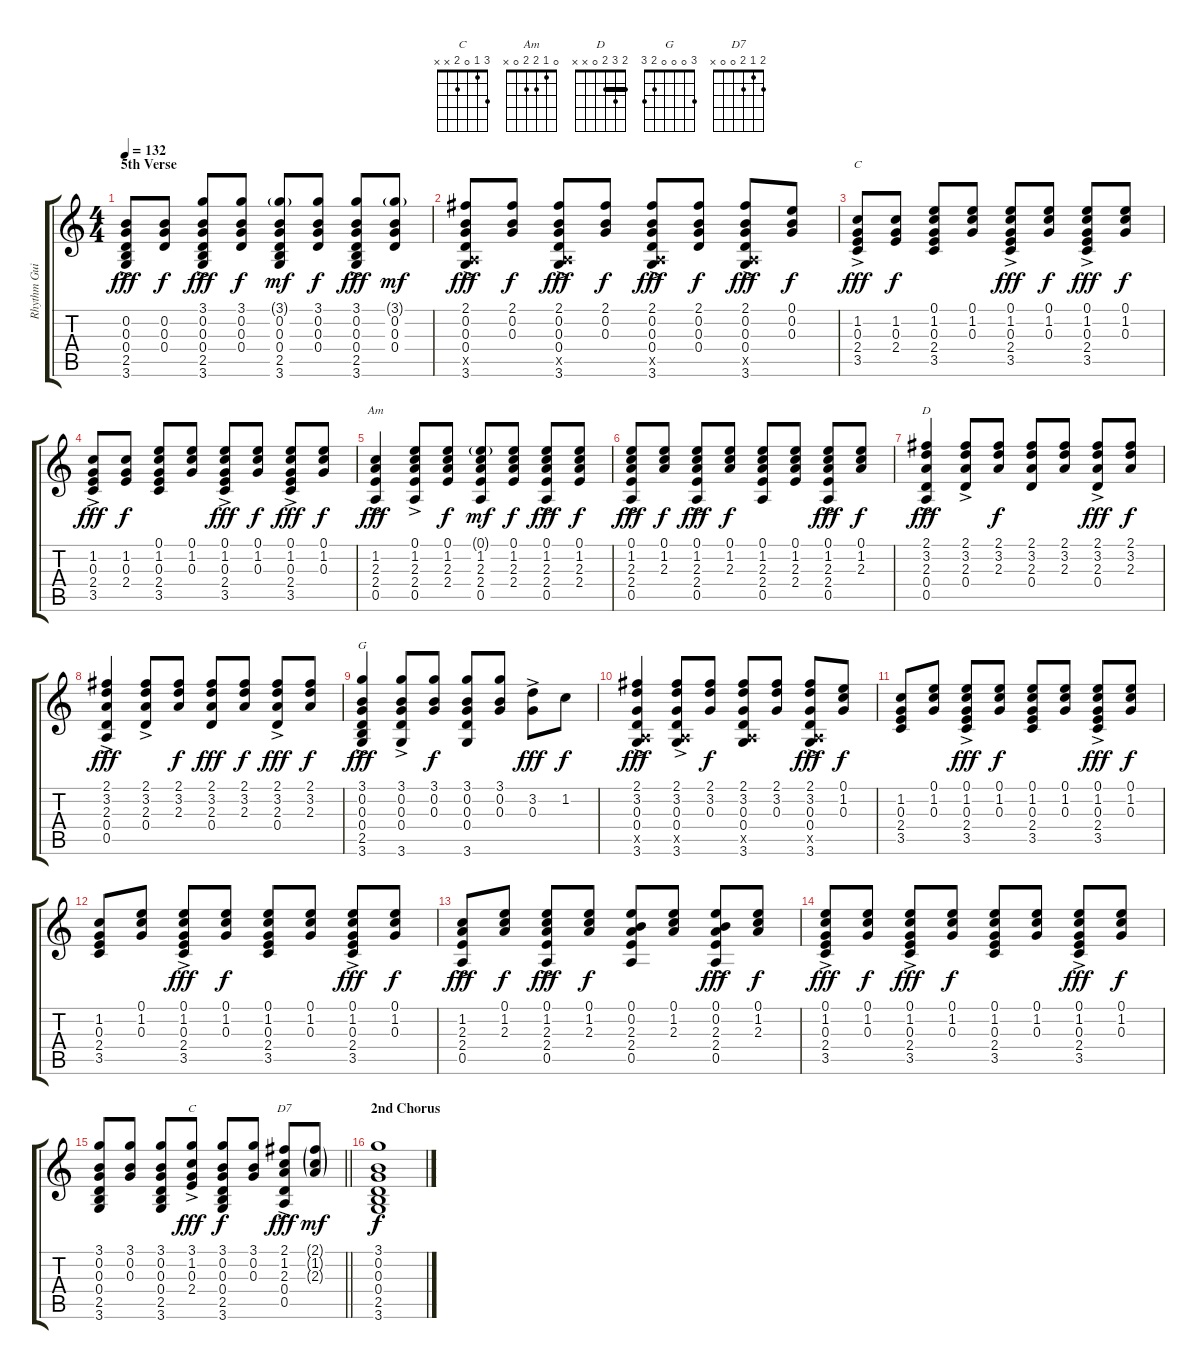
\track ("Rhythm Guitar" "Rhythm Gui") {instrument acousticguitarnylon}
\staff {score tabs}
\tuning (E4 B3 G3 D3 A2 E2) {hide}
\chord ("C" 0 1 0 2 3 x)
\chord ("Am" 0 1 2 2 0 x)
\chord ("D" 2 3 2 0 x x) {barre 2}
\chord ("G" 3 0 0 0 2 3)
\chord ("C" 3 1 0 2 x x)
\chord ("D7" 2 1 2 0 0 x)
\ts (4 4)
\section ("" "5th Verse")
\tempo 132
\clef g2
\ks c
(0.2{ac} 0.3 0.4 2.5 3.6).8{dy fff} (0.2 0.3 0.4).8{dy f} (3.1{ac} 0.2 0.3 0.4 2.5 3.6).8{dy fff} (3.1 0.2 0.3 0.4).8{dy f} (3.1{g} 0.2 0.3 0.4 2.5 3.6).8{dy mf} (3.1 0.2 0.3 0.4).8{dy f} (3.1 0.2{ac} 0.3 0.4 2.5 3.6).8{dy fff} (3.1{g} 0.2 0.3 0.4).8{dy mf} |
(2.1{ac} 0.2 0.3 0.4 0.5{x} 3.6).8{dy fff} (2.1 0.2 0.3).8{dy f} (2.1 0.2{ac} 0.3 0.4 0.5{x} 3.6).8{dy fff} (2.1 0.2 0.3).8{dy f} (2.1 0.2 0.3 0.4{ac} 0.5{ac x} 3.6).8{dy fff} (2.1 0.2 0.3 0.4).8{dy f} (2.1 0.2 0.3{ac} 0.4 0.5{ac x} 3.6).8{dy fff} (0.1 0.2 0.3).8{dy f} |
(1.2{ac} 0.3 2.4 3.5).8{ch "C" dy fff} (1.2 0.3 2.4).8{dy f} (0.1 1.2 0.3 2.4 3.5).8 (0.1 1.2 0.3).8 (0.1{ac} 1.2 0.3 2.4 3.5).8{dy fff} (0.1 1.2 0.3).8{dy f} (0.1{ac} 1.2 0.3 2.4 3.5).8{dy fff} (0.1 1.2 0.3).8{dy f} |
(1.2{ac} 0.3 2.4 3.5).8{dy fff} (1.2 0.3 2.4).8{dy f} (0.1 1.2 0.3 2.4 3.5).8 (0.1 1.2 0.3).8 (0.1{ac} 1.2 0.3 2.4 3.5).8{dy fff} (0.1 1.2 0.3).8{dy f} (0.1{ac} 1.2 0.3 2.4 3.5).8{dy fff} (0.1 1.2 0.3).8{dy f} |
(1.2{ac} 2.3 2.4 0.5).4{ch "Am" dy fff} (0.1{ac} 1.2 2.3 2.4 0.5).8 (0.1 1.2 2.3 2.4).8{dy f} (0.1{g} 1.2 2.3 2.4 0.5).8{dy mf} (0.1 1.2 2.3 2.4).8{dy f} (0.1{ac} 1.2 2.3 2.4 0.5).8{dy fff} (0.1 1.2 2.3 2.4).8{dy f} |
(0.1{ac} 1.2 2.3 2.4 0.5).8{dy fff} (0.1 1.2 2.3).8{dy f} (0.1{ac} 1.2 2.3 2.4 0.5).8{dy fff} (0.1 1.2 2.3).8{dy f} (0.1 1.2 2.3 2.4 0.5).8 (0.1 1.2 2.3 2.4).8 (0.1{ac} 1.2 2.3 2.4 0.5).8{dy fff} (0.1 1.2 2.3).8{dy f} |
(2.1{ac} 3.2 2.3 0.4 0.5).4{ch "D" dy fff} (2.1{ac} 3.2 2.3 0.4).8 (2.1 3.2 2.3).8{dy f} (2.1 3.2 2.3 0.4).8 (2.1 3.2 2.3).8 (2.1{ac} 3.2 2.3 0.4).8{dy fff} (2.1 3.2 2.3).8{dy f} |
(2.1{ac} 3.2 2.3 0.4 0.5).4{dy fff} (2.1{ac} 3.2 2.3 0.4).8 (2.1 3.2 2.3).8{dy f} (2.1 3.2 2.3 0.4).8{dy fff} (2.1 3.2 2.3).8{dy f} (2.1{ac} 3.2 2.3 0.4).8{dy fff} (2.1 3.2 2.3).8{dy f} |
(3.1{ac} 0.2 0.3 0.4 2.5 3.6).4{ch "G" dy fff} (3.1{ac} 0.2 0.3 0.4 3.6).8 (3.1 0.2 0.3).8{dy f} (3.1 0.2 0.3 0.4 3.6).8 (3.1 0.2 0.3).8 (3.2{ac} 0.3).8{dy fff} 1.2.8{dy f} |
(2.1{ac} 3.2 0.3 0.4 0.5{x} 3.6).4{dy fff} (2.1{ac} 3.2 0.3 0.4 0.5{x} 3.6).8 (2.1 3.2 0.3).8{dy f} (2.1 3.2 0.3 0.4 0.5{x} 3.6).8 (2.1 3.2 0.3).8 (2.1{ac} 3.2 0.3 0.4 0.5{x} 3.6).8{dy fff} (0.1 1.2 0.3).8{dy f} |
(1.2 0.3 2.4 3.5).8 (0.1 1.2 0.3).8 (0.1{ac} 1.2 0.3 2.4 3.5).8{dy fff} (0.1 1.2 0.3).8{dy f} (0.1 1.2 0.3 2.4 3.5).8 (0.1 1.2 0.3).8 (0.1{ac} 1.2 0.3 2.4 3.5).8{dy fff} (0.1 1.2 0.3).8{dy f} |
(1.2 0.3 2.4 3.5).8 (0.1 1.2 0.3).8 (0.1{ac} 1.2 0.3 2.4 3.5).8{dy fff} (0.1 1.2 0.3).8{dy f} (0.1 1.2 0.3 2.4 3.5).8 (0.1 1.2 0.3).8 (0.1{ac} 1.2 0.3 2.4 3.5).8{dy fff} (0.1 1.2 0.3).8{dy f} |
(1.2{ac} 2.3 2.4 0.5).8{dy fff} (0.1 1.2 2.3).8{dy f} (0.1 1.2{ac} 2.3 2.4 0.5).8{dy fff} (0.1 1.2 2.3).8{dy f} (0.1 0.2 2.3 2.4 0.5).8 (0.1 1.2 2.3).8 (0.1{ac} 0.2 2.3 2.4 0.5).8{dy fff} (0.1 1.2 2.3).8{dy f} |
(0.1{ac} 1.2 0.3 2.4 3.5).8{dy fff} (0.1 1.2 0.3).8{dy f} (0.1{ac} 1.2 0.3 2.4 3.5).8{dy fff} (0.1 1.2 0.3).8{dy f} (0.1 1.2 0.3 2.4 3.5).8 (0.1 1.2 0.3).8 (0.1{ac} 1.2 0.3 2.4 3.5).8{dy fff} (0.1 1.2 0.3).8{dy f} |
\barLineRight lightlight
(3.1 0.2 0.3 0.4 2.5 3.6).8 (3.1 0.2 0.3).8 (3.1 0.2 0.3 0.4 2.5 3.6).8 (3.1 1.2 0.3 2.4{ac}).8{ch "C" dy fff} (3.1 0.2 0.3 0.4 2.5 3.6).8{dy f} (3.1 0.2 0.3).8 (2.1 1.2{ac} 2.3 0.4 0.5).8{ch "D7" dy fff} (2.1{g} 1.2{g} 2.3{g}).8{dy mf} |
\section ("" "2nd Chorus")
(3.1 0.2 0.3 0.4 2.5 3.6).1{dy f}
